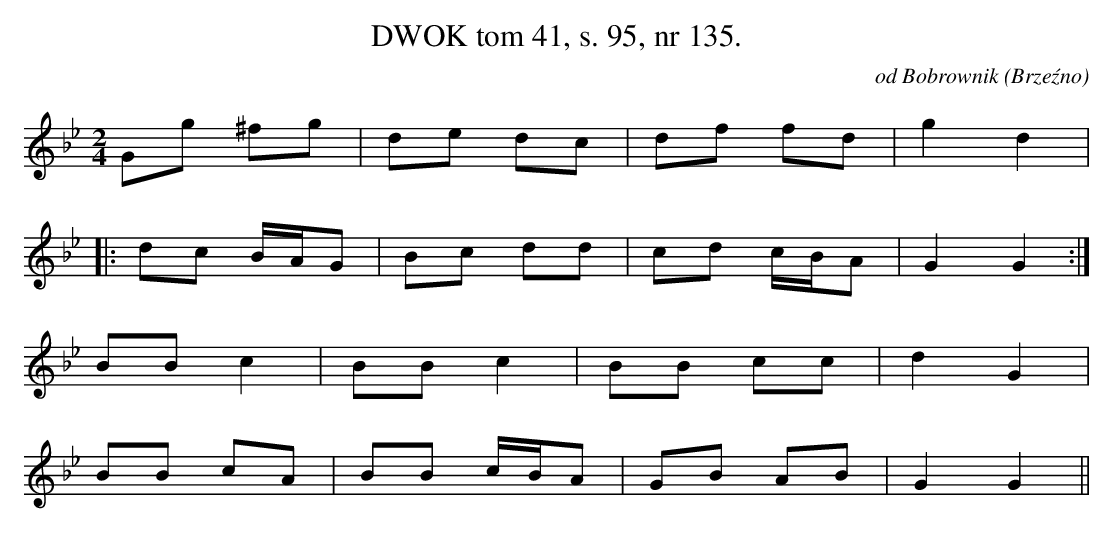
X:1
T:DWOK tom 41, s. 95, nr 135.
O:od Bobrownik (Brzeźno)
L:1/16
M:2/4
K:Bb
G2g2 ^f2g2|d2e2 d2c2|d2f2 f2d2|g4 d4|
|:d2c2 BAG2|B2c2 d2d2|c2d2 cBA2|G4 G4:|
B2B2 c4|B2B2 c4|B2B2 c2c2|d4 G4|
B2B2 c2A2|B2B2 cBA2|G2B2 A2B2|G4 G4||
